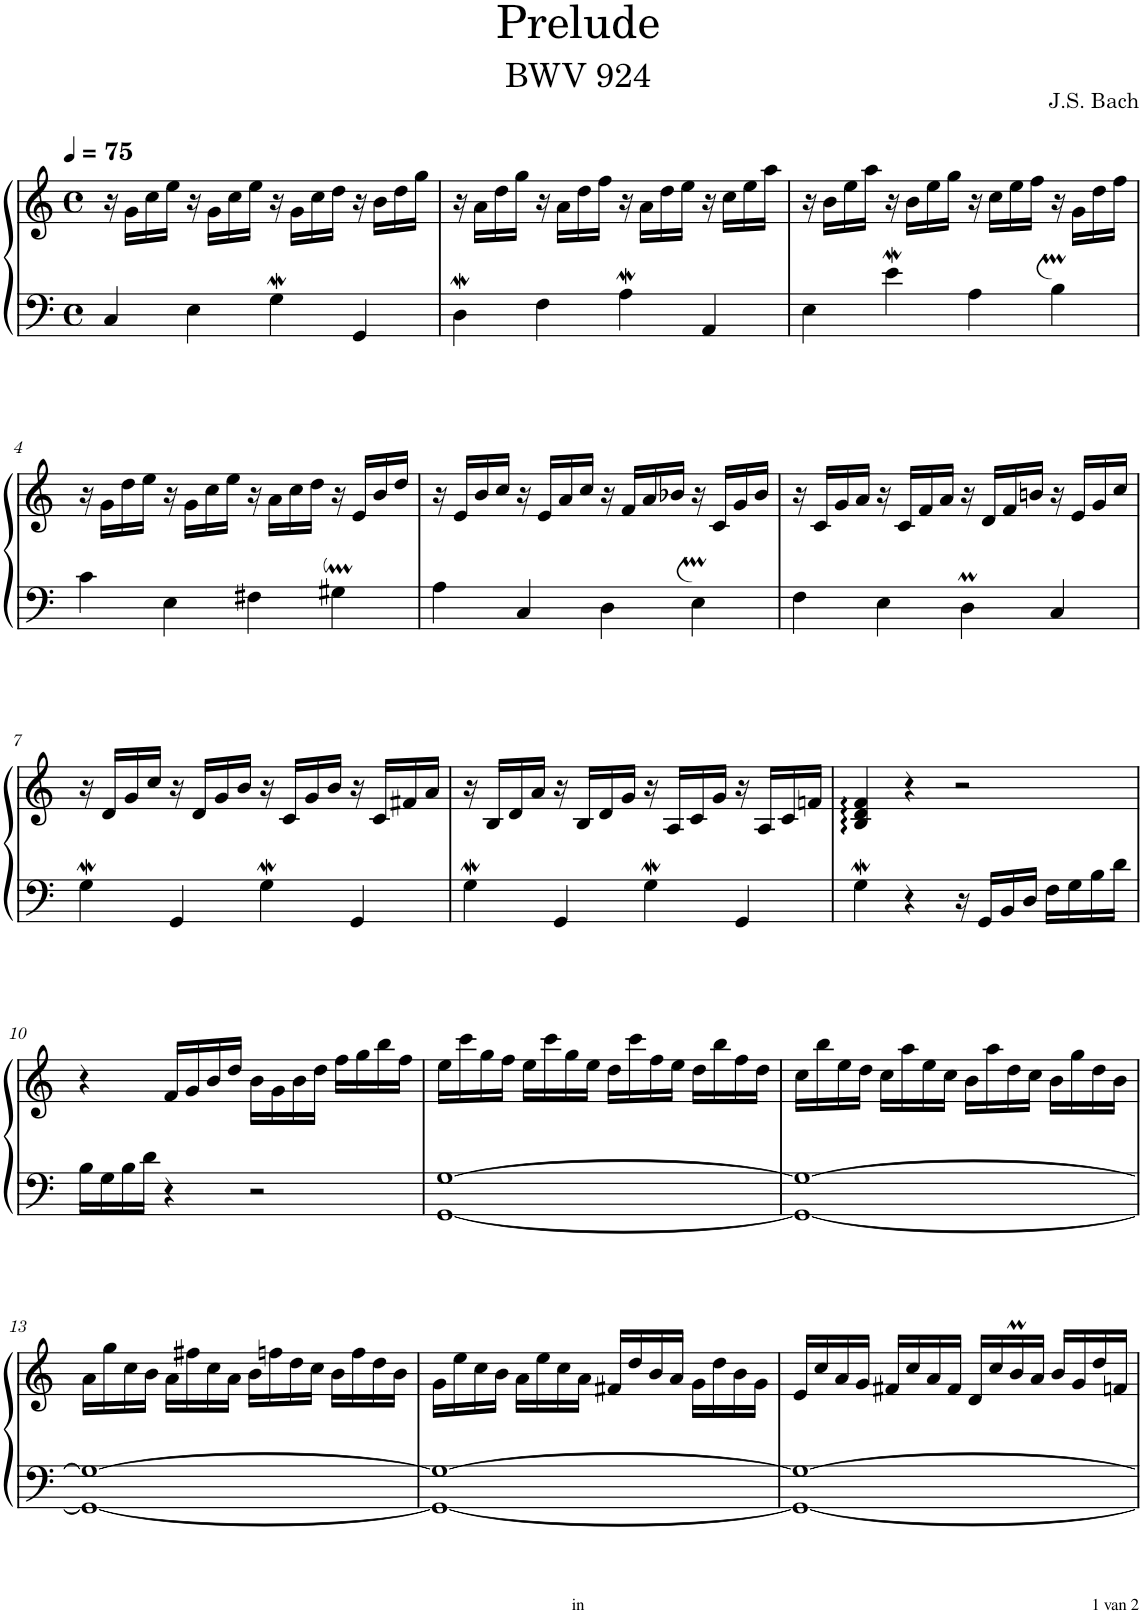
**kern	**kern
*part1	*part1
*staff2	*staff1
*I"Piano	*
*I'Pno.	*
*clefF4	*clefG2
*k[]	*k[]
*M4/4	*M4/4
*met(c)	*met(c)
*MM75	*MM75
=1	=1
4C/	16r
.	16g\LL
.	16cc\
.	16ee\JJ
4E\	16r
.	16g\LL
.	16cc\
.	16ee\JJ
4GW\	16r
.	16g\LL
.	16cc\
.	16dd\JJ
4GG/	16r
.	16b\LL
.	16dd\
.	16gg\JJ
=2	=2
4DW\	16r
.	16a\LL
.	16dd\
.	16gg\JJ
4F\	16r
.	16a\LL
.	16dd\
.	16ff\JJ
4AW\	16r
.	16a\LL
.	16dd\
.	16ee\JJ
4AA/	16r
.	16cc\LL
.	16ee\
.	16aa\JJ
=3	=3
4E\	16r
.	16b\LL
.	16ee\
.	16aa\JJ
4eW\	16r
.	16b\LL
.	16ee\
.	16gg\JJ
4A\	16r
.	16cc\LL
.	16ee\
.	16ff\JJ
4Bm\	16r
.	16g\LL
.	16dd\
.	16ff\JJ
!!LO:LB:g=z
=4	=4
4c\	16r
.	16g\LL
.	16dd\
.	16ee\JJ
4E\	16r
.	16g\LL
.	16cc\
.	16ee\JJ
4F#X\	16r
.	16a\LL
.	16cc\
.	16dd\JJ
4G#Xm\	16r
.	16e/LL
.	16b/
.	16dd/JJ
=5	=5
4A\	16r
.	16e/LL
.	16b/
.	16cc/JJ
4C/	16r
.	16e/LL
.	16a/
.	16cc/JJ
4D\	16r
.	16f/LL
.	16a/
.	16b-X/JJ
4Em\	16r
.	16c/LL
.	16g/
.	16b-/JJ
=6	=6
4F\	16r
.	16c/LL
.	16g/
.	16a/JJ
4E\	16r
.	16c/LL
.	16f/
.	16a/JJ
4DM\	16r
.	16d/LL
.	16f/
.	16bn/JJ
4C/	16r
.	16e/LL
.	16g/
.	16cc/JJ
!!LO:LB:g=z
=7	=7
4GW\	16r
.	16d/LL
.	16g/
.	16cc/JJ
4GG/	16r
.	16d/LL
.	16g/
.	16b/JJ
4GW\	16r
.	16c/LL
.	16g/
.	16b/JJ
4GG/	16r
.	16c/LL
.	16f#X/
.	16a/JJ
=8	=8
4GW\	16r
.	16B/LL
.	16d/
.	16a/JJ
4GG/	16r
.	16B/LL
.	16d/
.	16g/JJ
4GW\	16r
.	16A/LL
.	16c/
.	16g/JJ
4GG/	16r
.	16A/LL
.	16c/
.	16fn/JJ
=9	=9
4GW\	4B/: 4d/: 4f/:
4r	4r
16r	2r
16GG/LL	.
16BB/	.
16D/JJ	.
16F\LL	.
16G\	.
16B\	.
16d\JJ	.
!!LO:LB:g=z
=10	=10
16B\LL	4r
16G\	.
16B\	.
16d\JJ	.
4r	16f/LL
.	16g/
.	16b/
.	16dd/JJ
2r	16b\LL
.	16g\
.	16b\
.	16dd\JJ
.	16ff\LL
.	16gg\
.	16bb\
.	16ff\JJ
=11	=11
[1GG [1G	16ee\LL
.	16ccc\
.	16gg\
.	16ff\JJ
.	16ee\LL
.	16ccc\
.	16gg\
.	16ee\JJ
.	16dd\LL
.	16ccc\
.	16ff\
.	16ee\JJ
.	16dd\LL
.	16bb\
.	16ff\
.	16dd\JJ
=12	=12
1GG_ 1G_	16cc\LL
.	16bb\
.	16ee\
.	16dd\JJ
.	16cc\LL
.	16aa\
.	16ee\
.	16cc\JJ
.	16b\LL
.	16aa\
.	16dd\
.	16cc\JJ
.	16b\LL
.	16gg\
.	16dd\
.	16b\JJ
!!LO:LB:g=z
=13	=13
1GG_ 1G_	16a\LL
.	16gg\
.	16cc\
.	16b\JJ
.	16a\LL
.	16ff#X\
.	16cc\
.	16a\JJ
.	16b\LL
.	16ffn\
.	16dd\
.	16cc\JJ
.	16b\LL
.	16ff\
.	16dd\
.	16b\JJ
=14	=14
1GG_ 1G_	16g\LL
.	16ee\
.	16cc\
.	16b\JJ
.	16a\LL
.	16ee\
.	16cc\
.	16a\JJ
.	16f#X/LL
.	16dd/
.	16b/
.	16a/JJ
.	16g\LL
.	16dd\
.	16b\
.	16g\JJ
=15	=15
1GG_ 1G_	16e/LL
.	16cc/
.	16a/
.	16g/JJ
.	16f#X/LL
.	16cc/
.	16a/
.	16f#/JJ
.	16d/LL
.	16cc/
.	16bm/
.	16a/JJ
.	16b/LL
.	16g/
.	16dd/
.	16fn/JJ
=	=
*-	*-
